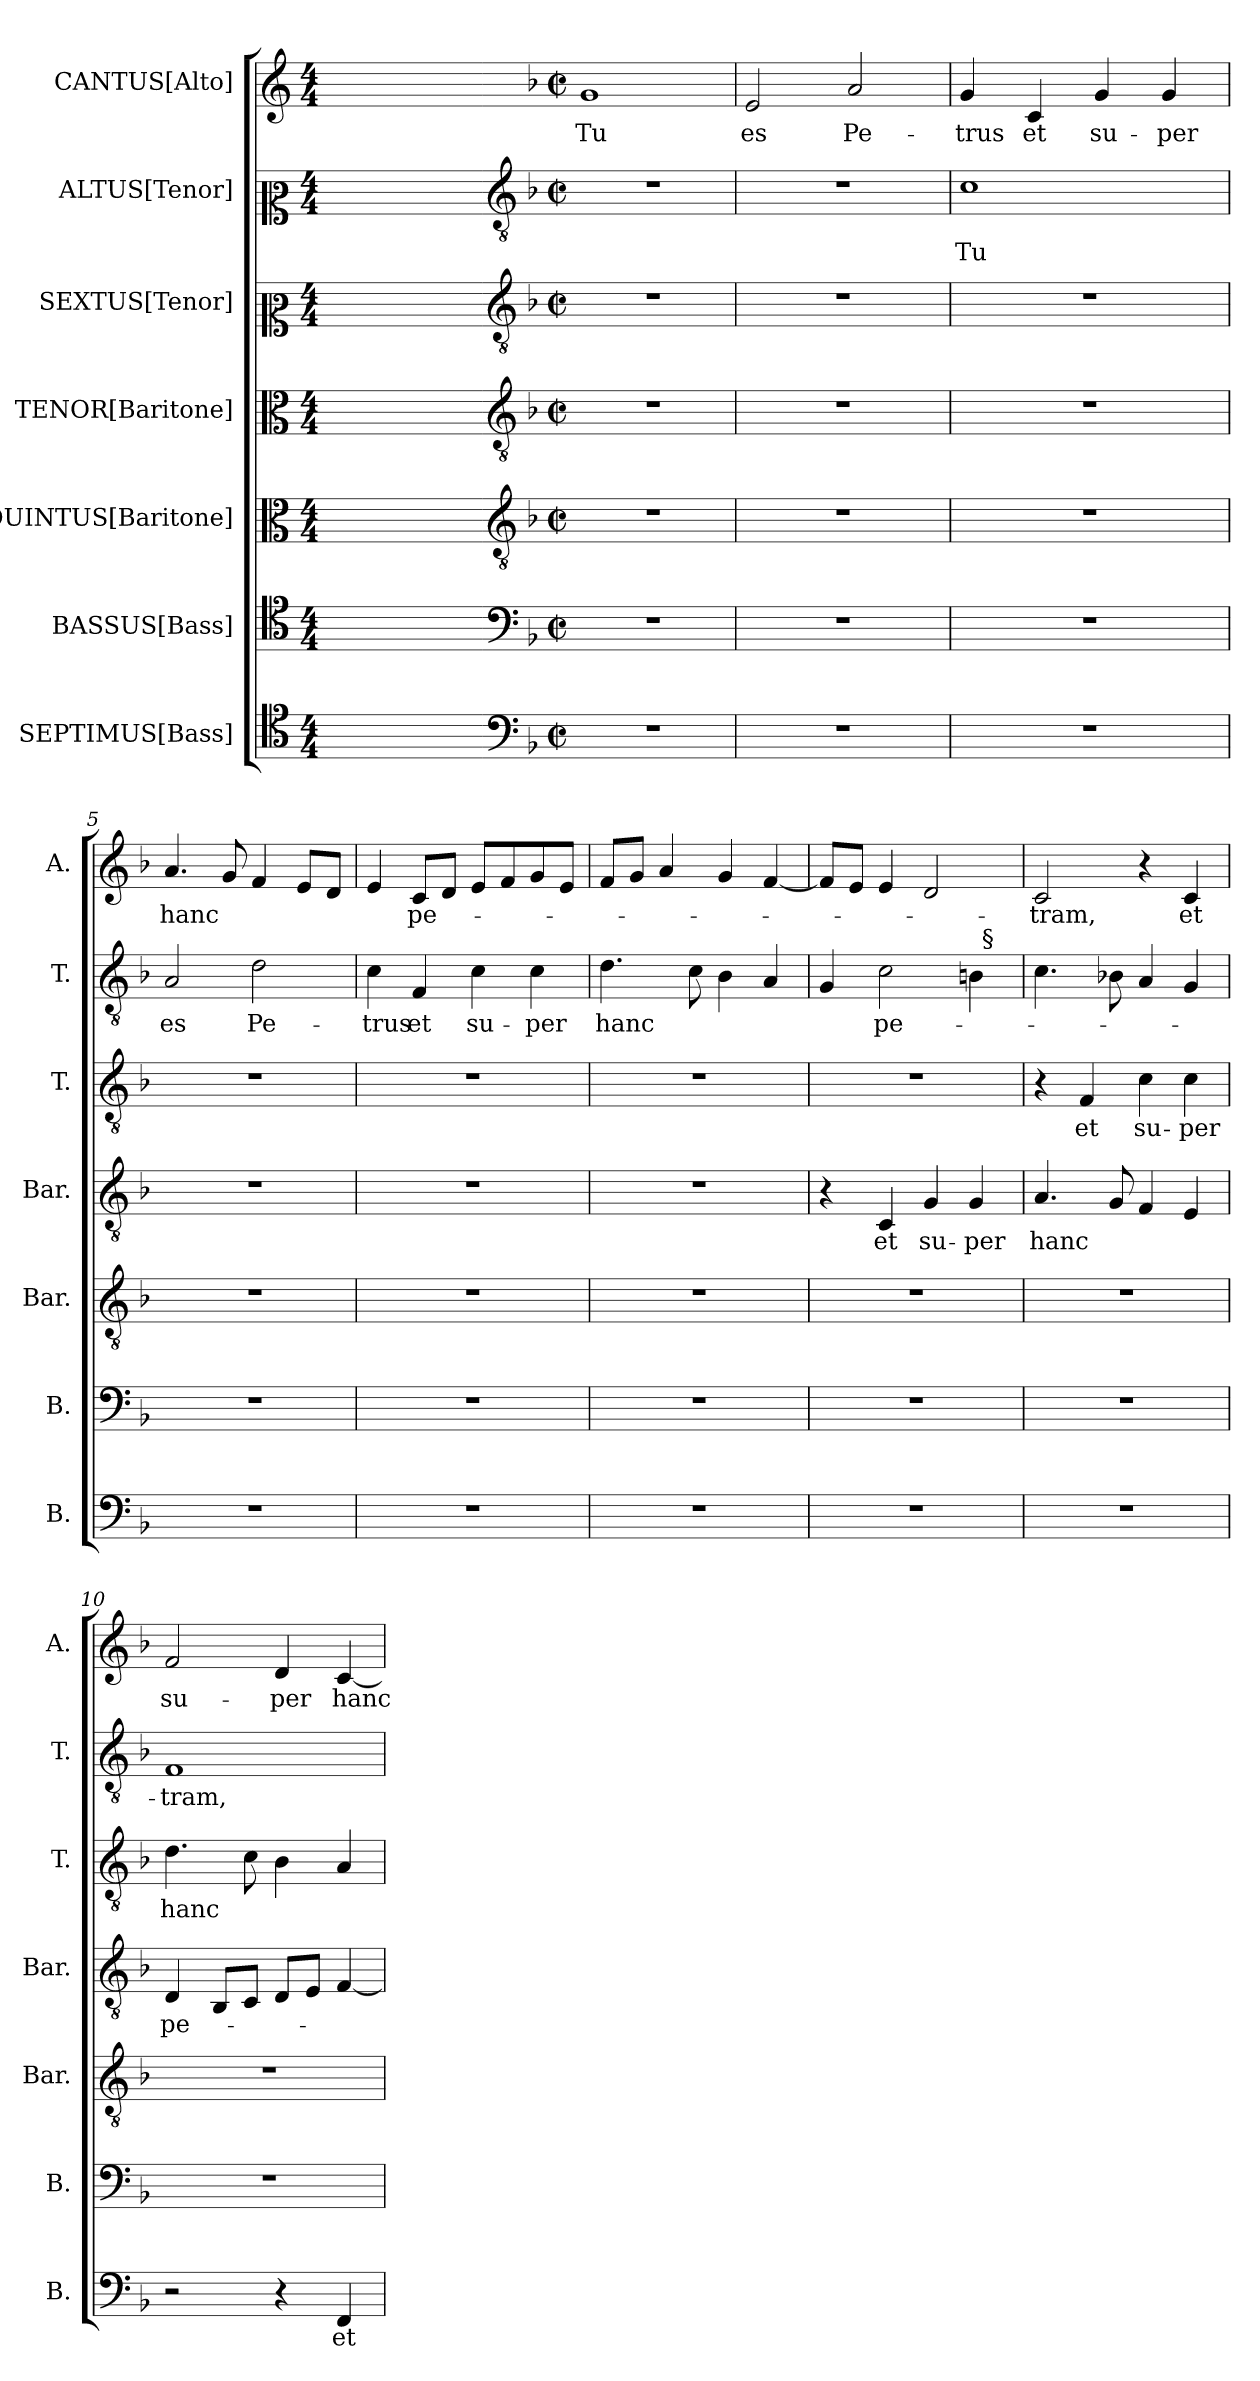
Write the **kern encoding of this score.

**kern	**text	**kern	**kern	**kern	**text	**kern	**text	**kern	**text	**kern	**text
*part7	*part7	*part6	*part5	*part4	*part4	*part3	*part3	*part2	*part2	*part1	*part1
*staff7	*staff7	*staff6	*staff5	*staff4	*staff4	*staff3	*staff3	*staff2	*staff2	*staff1	*staff1
*I"SEPTIMUS[Bass]	*	*I"BASSUS[Bass]	*I"QUINTUS[Baritone]	*I"TENOR[Baritone]	*	*I"SEXTUS[Tenor]	*	*I"ALTUS[Tenor]	*	*I"CANTUS[Alto]	*
*I'B.	*	*I'B.	*I'Bar.	*I'Bar.	*	*I'T.	*	*I'T.	*	*I'A.	*
*clefC4	*	*clefC4	*clefC3	*clefC3	*	*clefC2	*	*clefC2	*	*clefG2	*
*	*	*	*ITrd7c12	*ITrd7c12	*	*ITrd7c12	*	*ITrd7c12	*	*	*
*k[]	*	*k[]	*k[]	*k[]	*	*k[]	*	*k[]	*	*k[]	*
*C:	*	*C:	*C:	*C:	*	*C:	*	*C:	*	*C:	*
*M4/4	*	*M4/4	*M4/4	*M4/4	*	*M4/4	*	*M4/4	*	*M4/4	*
=1	=1	=1	=1	=1	=1	=1	=1	=1	=1	=1	=1
1ryy	.	1ryy	1ryy	1ryy	.	1ryy	.	1ryy	.	1ryy	.
=2-	=2-	=2-	=2-	=2-	=2-	=2-	=2-	=2-	=2-	=2-	=2-
*clefF4	*	*clefF4	*clefGv2	*clefGv2	*	*clefGv2	*	*clefGv2	*	*	*
*k[b-]	*	*k[b-]	*k[b-]	*k[b-]	*	*k[b-]	*	*k[b-]	*	*k[b-]	*
*F:	*	*F:	*F:	*F:	*	*F:	*	*F:	*	*F:	*
*M2/2	*	*M2/2	*M2/2	*M2/2	*	*M2/2	*	*M2/2	*	*M2/2	*
*met(c|)	*	*met(c|)	*met(c|)	*met(c|)	*	*met(c|)	*	*met(c|)	*	*met(c|)	*
!	!	!	!	!	!	!	!	!	!	!	!LO:LY:b
1r	.	1r	1r	1r	.	1r	.	1r	.	1g	Tu
=3	=3	=3	=3	=3	=3	=3	=3	=3	=3	=3	=3
!	!	!	!	!	!	!	!	!	!	!	!LO:LY:b
1r	.	1r	1r	1r	.	1r	.	1r	.	2e/	es
!	!	!	!	!	!	!	!	!	!	!	!LO:LY:b
.	.	.	.	.	.	.	.	.	.	2a/	Pe-
=4	=4	=4	=4	=4	=4	=4	=4	=4	=4	=4	=4
!	!	!	!	!	!	!	!	!	!LO:LY:b	!	!LO:LY:b
1r	.	1r	1r	1r	.	1r	.	1C	Tu	4g/	-trus
!	!	!	!	!	!	!	!	!	!	!	!LO:LY:b
.	.	.	.	.	.	.	.	.	.	4c/	et
!	!	!	!	!	!	!	!	!	!	!	!LO:LY:b
.	.	.	.	.	.	.	.	.	.	4g/	su-
!	!	!	!	!	!	!	!	!	!	!	!LO:LY:b
.	.	.	.	.	.	.	.	.	.	4g/	-per
=5	=5	=5	=5	=5	=5	=5	=5	=5	=5	=5	=5
!	!	!	!	!	!	!	!	!	!LO:LY:b	!	!LO:LY:b
1r	.	1r	1r	1r	.	1r	.	2AA/	es	4.a/	hanc
.	.	.	.	.	.	.	.	.	.	8g/	.
!	!	!	!	!	!	!	!	!	!LO:LY:b	!	!
.	.	.	.	.	.	.	.	2D\	Pe-	4f/	.
.	.	.	.	.	.	.	.	.	.	8e/L	.
.	.	.	.	.	.	.	.	.	.	8d/J	.
=6	=6	=6	=6	=6	=6	=6	=6	=6	=6	=6	=6
!	!	!	!	!	!	!	!	!	!LO:LY:b	!	!
1r	.	1r	1r	1r	.	1r	.	4C\	-trus	4e/	.
!	!	!	!	!	!	!	!	!	!LO:LY:b	!	!LO:LY:b
.	.	.	.	.	.	.	.	4FF/	et	8c/L	pe-
.	.	.	.	.	.	.	.	.	.	8d/J	.
!	!	!	!	!	!	!	!	!	!LO:LY:b	!	!
.	.	.	.	.	.	.	.	4C\	su-	8e/L	.
.	.	.	.	.	.	.	.	.	.	8f/	.
!	!	!	!	!	!	!	!	!	!LO:LY:b	!	!
.	.	.	.	.	.	.	.	4C\	-per	8g/	.
.	.	.	.	.	.	.	.	.	.	8e/J	.
=7	=7	=7	=7	=7	=7	=7	=7	=7	=7	=7	=7
!	!	!	!	!	!	!	!	!	!LO:LY:b	!	!
1r	.	1r	1r	1r	.	1r	.	4.D\	hanc	8f/L	.
.	.	.	.	.	.	.	.	.	.	8g/J	.
.	.	.	.	.	.	.	.	.	.	4a/	.
.	.	.	.	.	.	.	.	8C\	.	.	.
.	.	.	.	.	.	.	.	4BB-\	.	4g/	.
.	.	.	.	.	.	.	.	4AA/	.	[<4f/	.
=8	=8	=8	=8	=8	=8	=8	=8	=8	=8	=8	=8
*	*	*	*	*	*	*	*	*^	*	*	*
1r	.	1r	1r	4r	.	1r	.	4GG/	2ryy	.	8f/L]	.
.	.	.	.	.	.	.	.	.	.	.	8e/J	.
!	!	!	!	!	!LO:LY:b	!	!	!	!	!LO:LY:b	!	!
.	.	.	.	4CC/	et	.	.	2C\	.	pe-	4e/	.
!	!	!	!	!	!LO:LY:b	!	!	!	!	!	!	!
.	.	.	.	4GG/	su-	.	.	.	4ryy	.	2d/	.
!	!	!	!	!	!LO:LY:b	!	!	!	!	!	!	!
.	.	.	.	4GG/	-per	.	.	4BB\	32ryy	.	.	.
!	!	!	!	!	!	!	!	!	!LO:TX:a:t=§	!	!	!
.	.	.	.	.	.	.	.	.	8..ryy	.	.	.
!!LO:LB:g=z
=9	=9	=9	=9	=9	=9	=9	=9	=9	=9	=9	=9	=9
!	!	!	!	!	!LO:LY:b	!	!	!	!	!	!	!LO:LY:b
*	*	*	*	*	*	*	*	*v	*v	*	*	*
1r	.	1r	1r	4.AA/	hanc	4r	.	4.C\	.	2c/	-tram,
!	!	!	!	!	!	!	!LO:LY:b	!	!	!	!
.	.	.	.	.	.	4FF/	et	.	.	.	.
.	.	.	.	8GG/	.	.	.	8BB-X\	.	.	.
!	!	!	!	!	!	!	!LO:LY:b	!	!	!	!
.	.	.	.	4FF/	.	4C\	su-	4AA/	.	4r	.
!	!	!	!	!	!	!	!LO:LY:b	!	!	!	!LO:LY:b
.	.	.	.	4EE/	.	4C\	-per	4GG/	.	4c/	et
=10	=10	=10	=10	=10	=10	=10	=10	=10	=10	=10	=10
!	!	!	!	!	!LO:LY:b	!	!LO:LY:b	!	!LO:LY:b	!	!LO:LY:b
2r	.	1r	1r	4DD/	pe-	4.D\	hanc	1FF	-tram,	2f/	su-
.	.	.	.	8BBB-/L	.	.	.	.	.	.	.
.	.	.	.	8CC/J	.	8C\	.	.	.	.	.
!	!	!	!	!	!	!	!	!	!	!	!LO:LY:b
4r	.	.	.	8DD/L	.	4BB-\	.	.	.	4d/	-per
.	.	.	.	8EE/J	.	.	.	.	.	.	.
!	!LO:LY:b	!	!	!	!	!	!	!	!	!	!LO:LY:b
4FF/	et	.	.	[<4FF/	.	4AA/	.	.	.	[<4c/	hanc
=	=	=	=	=	=	=	=	=	=	=	=
*-	*-	*-	*-	*-	*-	*-	*-	*-	*-	*-	*-
